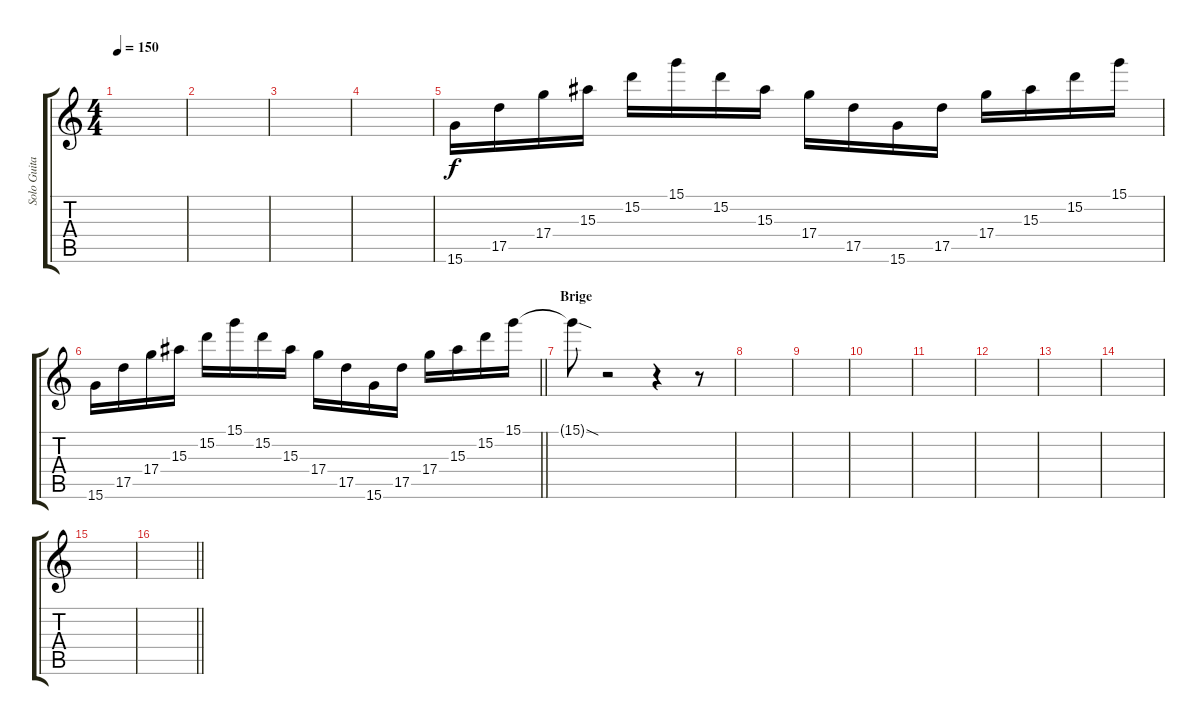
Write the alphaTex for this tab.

\track ("Solo Guitar" "Solo Guita") {instrument overdrivenguitar}
\staff {score tabs}
\tuning (E4 B3 G3 D3 A2 E2) {hide}
\ts (4 4)
\tempo 150
\clef g2
\ks c
|
|
|
|
15.6.16 17.5.16 17.4.16 15.3.16 15.2.16 15.1.16 15.2.16 15.3.16 17.4.16 17.5.16 15.6.16 17.5.16 17.4.16 15.3.16 15.2.16 15.1.16 |
\barLineRight lightlight
15.6.16 17.5.16 17.4.16 15.3.16 15.2.16 15.1.16 15.2.16 15.3.16 17.4.16 17.5.16 15.6.16 17.5.16 17.4.16 15.3.16 15.2.16 15.1.16 |
\section ("" "Brige")
15.1{sod t}.8 r.2 r.4 r.8 |
|
|
|
|
|
|
|
|
\barLineRight lightlight
